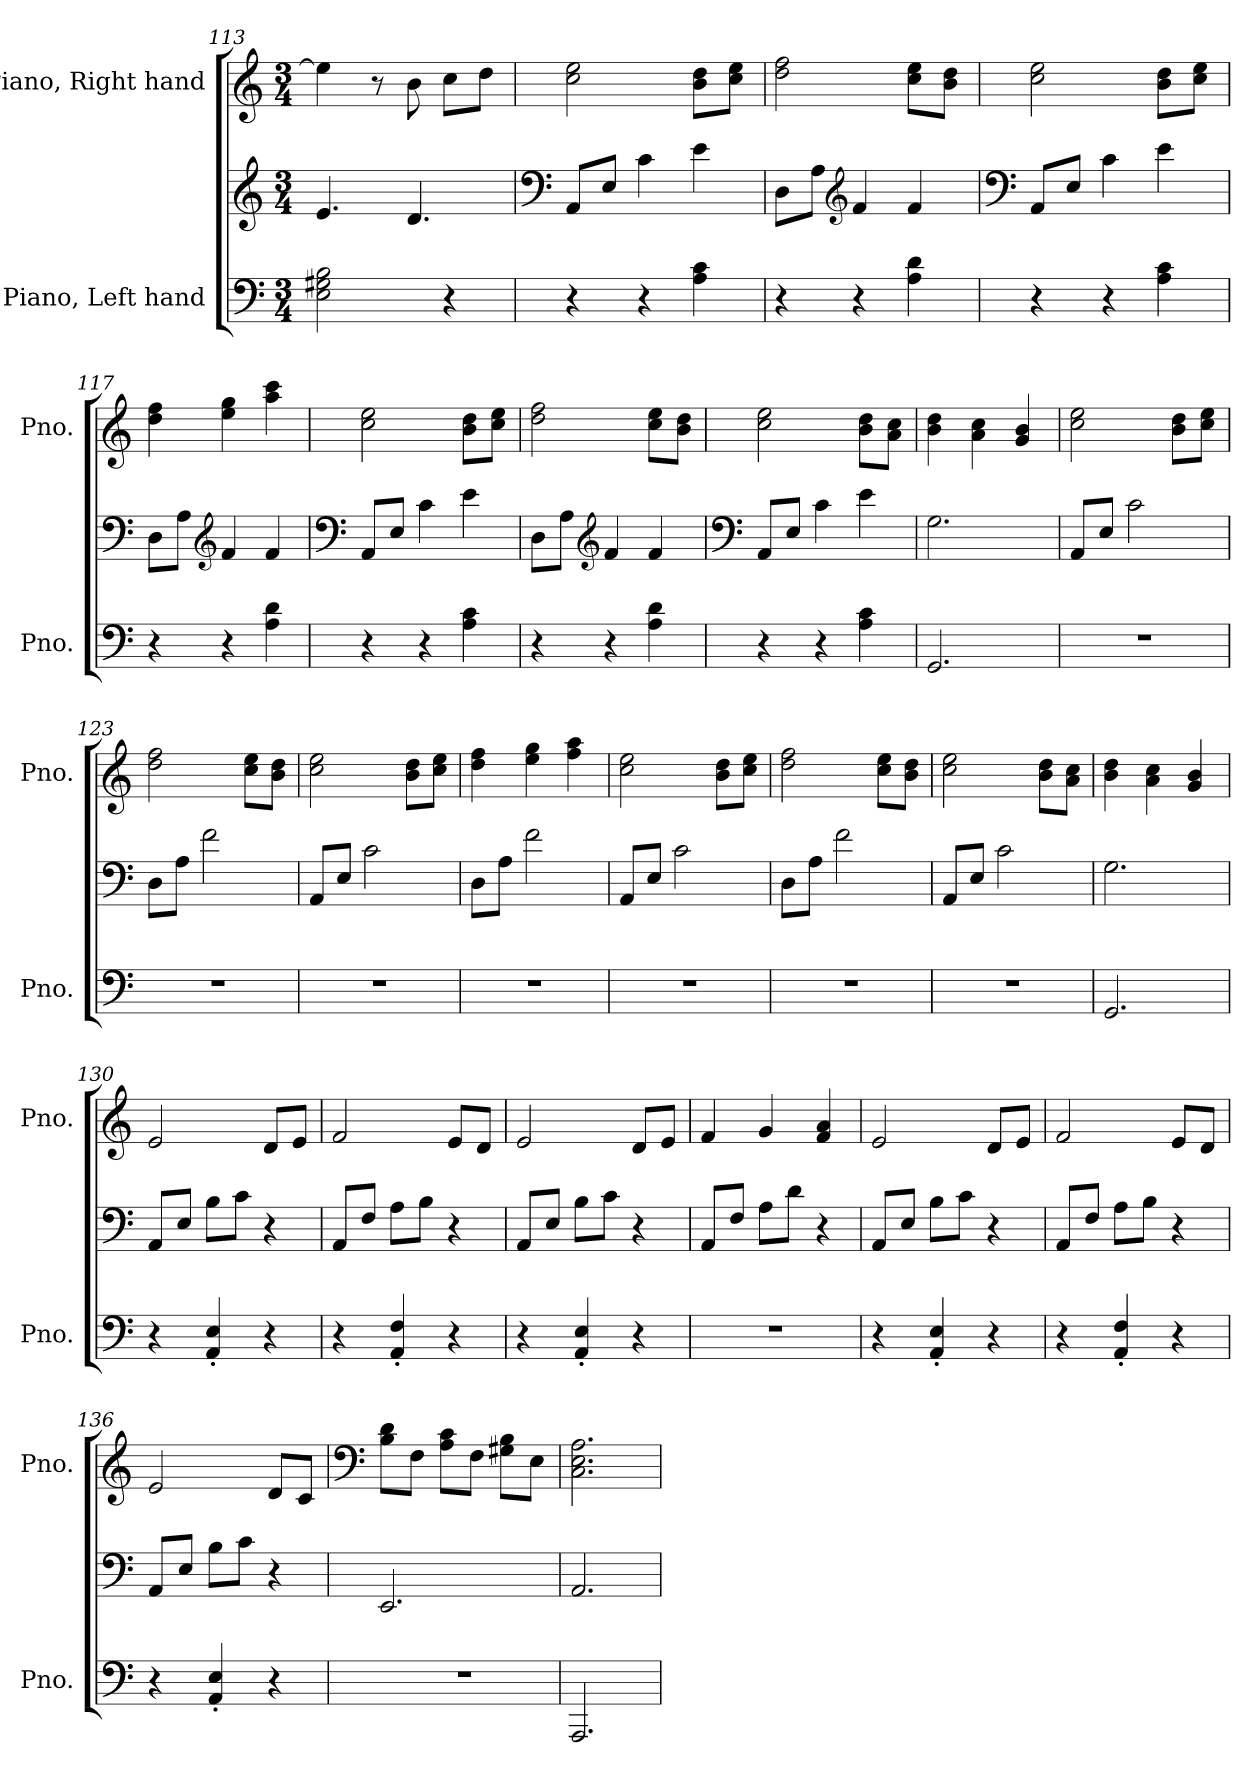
**kern	**kern	**kern
*part2	*part2	*part1
*staff3	*staff2	*staff1
*I"Piano, Left hand	*	*I"Piano, Right hand
*I'Pno.	*	*I'Pno.
*clefF4	*clefG2	*clefG2
*k[]	*k[]	*k[]
*M3/4	*M3/4	*M3/4
=113	=113	=113
2E\ 2G#X\ 2B\	4.e/	4ee\]
.	.	8r
.	4.d/	8b\
4r	.	8cc\L
.	.	8dd\J
=114	=114	=114
*	*clefF4	*
4r	8AA/L	2cc\ 2ee\
.	8E/J	.
4r	4c\	.
4A\ 4c\	4e\	8b\ 8dd\L
.	.	8cc\ 8ee\J
!!LO:PB:g=z
=115	=115	=115
4r	8D\L	2dd\ 2ff\
.	8A\J	.
*	*clefG2	*
4r	4f/	.
4A\ 4d\	4f/	8cc\ 8ee\L
.	.	8b\ 8dd\J
=116	=116	=116
*	*clefF4	*
4r	8AA/L	2cc\ 2ee\
.	8E/J	.
4r	4c\	.
4A\ 4c\	4e\	8b\ 8dd\L
.	.	8cc\ 8ee\J
=117	=117	=117
4r	8D\L	4dd\ 4ff\
.	8A\J	.
*	*clefG2	*
4r	4f/	4ee\ 4gg\
4A\ 4d\	4f/	4aa\ 4ccc\
=118	=118	=118
*	*clefF4	*
4r	8AA/L	2cc\ 2ee\
.	8E/J	.
4r	4c\	.
4A\ 4c\	4e\	8b\ 8dd\L
.	.	8cc\ 8ee\J
=119	=119	=119
4r	8D\L	2dd\ 2ff\
.	8A\J	.
*	*clefG2	*
4r	4f/	.
4A\ 4d\	4f/	8cc\ 8ee\L
.	.	8b\ 8dd\J
!!LO:LB:g=z
=120	=120	=120
*	*clefF4	*
4r	8AA/L	2cc\ 2ee\
.	8E/J	.
4r	4c\	.
4A\ 4c\	4e\	8b\ 8dd\L
.	.	8a\ 8cc\J
=121	=121	=121
2.GG/	2.G\	4b\ 4dd\
.	.	4a\ 4cc\
.	.	4g/ 4b/
=122	=122	=122
2.r	8AA/L	2cc\ 2ee\
.	8E/J	.
.	2c\	.
.	.	8b\ 8dd\L
.	.	8cc\ 8ee\J
=123	=123	=123
2.r	8D\L	2dd\ 2ff\
.	8A\J	.
.	2f\	.
.	.	8cc\ 8ee\L
.	.	8b\ 8dd\J
=124	=124	=124
2.r	8AA/L	2cc\ 2ee\
.	8E/J	.
.	2c\	.
.	.	8b\ 8dd\L
.	.	8cc\ 8ee\J
=125	=125	=125
2.r	8D\L	4dd\ 4ff\
.	8A\J	.
.	2f\	4ee\ 4gg\
.	.	4ff\ 4aa\
=126	=126	=126
2.r	8AA/L	2cc\ 2ee\
.	8E/J	.
.	2c\	.
.	.	8b\ 8dd\L
.	.	8cc\ 8ee\J
=127	=127	=127
2.r	8D\L	2dd\ 2ff\
.	8A\J	.
.	2f\	.
.	.	8cc\ 8ee\L
.	.	8b\ 8dd\J
!!LO:LB:g=z
=128	=128	=128
2.r	8AA/L	2cc\ 2ee\
.	8E/J	.
.	2c\	.
.	.	8b\ 8dd\L
.	.	8a\ 8cc\J
=129	=129	=129
2.GG/	2.G\	4b\ 4dd\
.	.	4a\ 4cc\
.	.	4g/ 4b/
=130	=130	=130
4r	8AA/L	2e/
.	8E/J	.
4AA/' 4E/'	8B\L	.
.	8c\J	.
4r	4r	8d/L
.	.	8e/J
=131	=131	=131
4r	8AA/L	2f/
.	8F/J	.
4AA/' 4F/'	8A\L	.
.	8B\J	.
4r	4r	8e/L
.	.	8d/J
=132	=132	=132
4r	8AA/L	2e/
.	8E/J	.
4AA/' 4E/'	8B\L	.
.	8c\J	.
4r	4r	8d/L
.	.	8e/J
=133	=133	=133
2.r	8AA/L	4f/
.	8F/J	.
.	8A\L	4g/
.	8d\J	.
.	4r	4f/ 4a/
=134	=134	=134
4r	8AA/L	2e/
.	8E/J	.
4AA/' 4E/'	8B\L	.
.	8c\J	.
4r	4r	8d/L
.	.	8e/J
!!LO:LB:g=z
=135	=135	=135
4r	8AA/L	2f/
.	8F/J	.
4AA/' 4F/'	8A\L	.
.	8B\J	.
4r	4r	8e/L
.	.	8d/J
=136	=136	=136
4r	8AA/L	2e/
.	8E/J	.
4AA/' 4E/'	8B\L	.
.	8c\J	.
4r	4r	8d/L
.	.	8c/J
=137	=137	=137
*	*	*clefF4
2.r	2.EE/	8B\ 8d\L
.	.	8F\J
.	.	8A\ 8c\L
.	.	8F\J
.	.	8G#X\ 8B\L
.	.	8E\J
=138	=138	=138
2.AAA/	2.AA/	2.C\ 2.E\ 2.A\
=	=	=
*-	*-	*-
